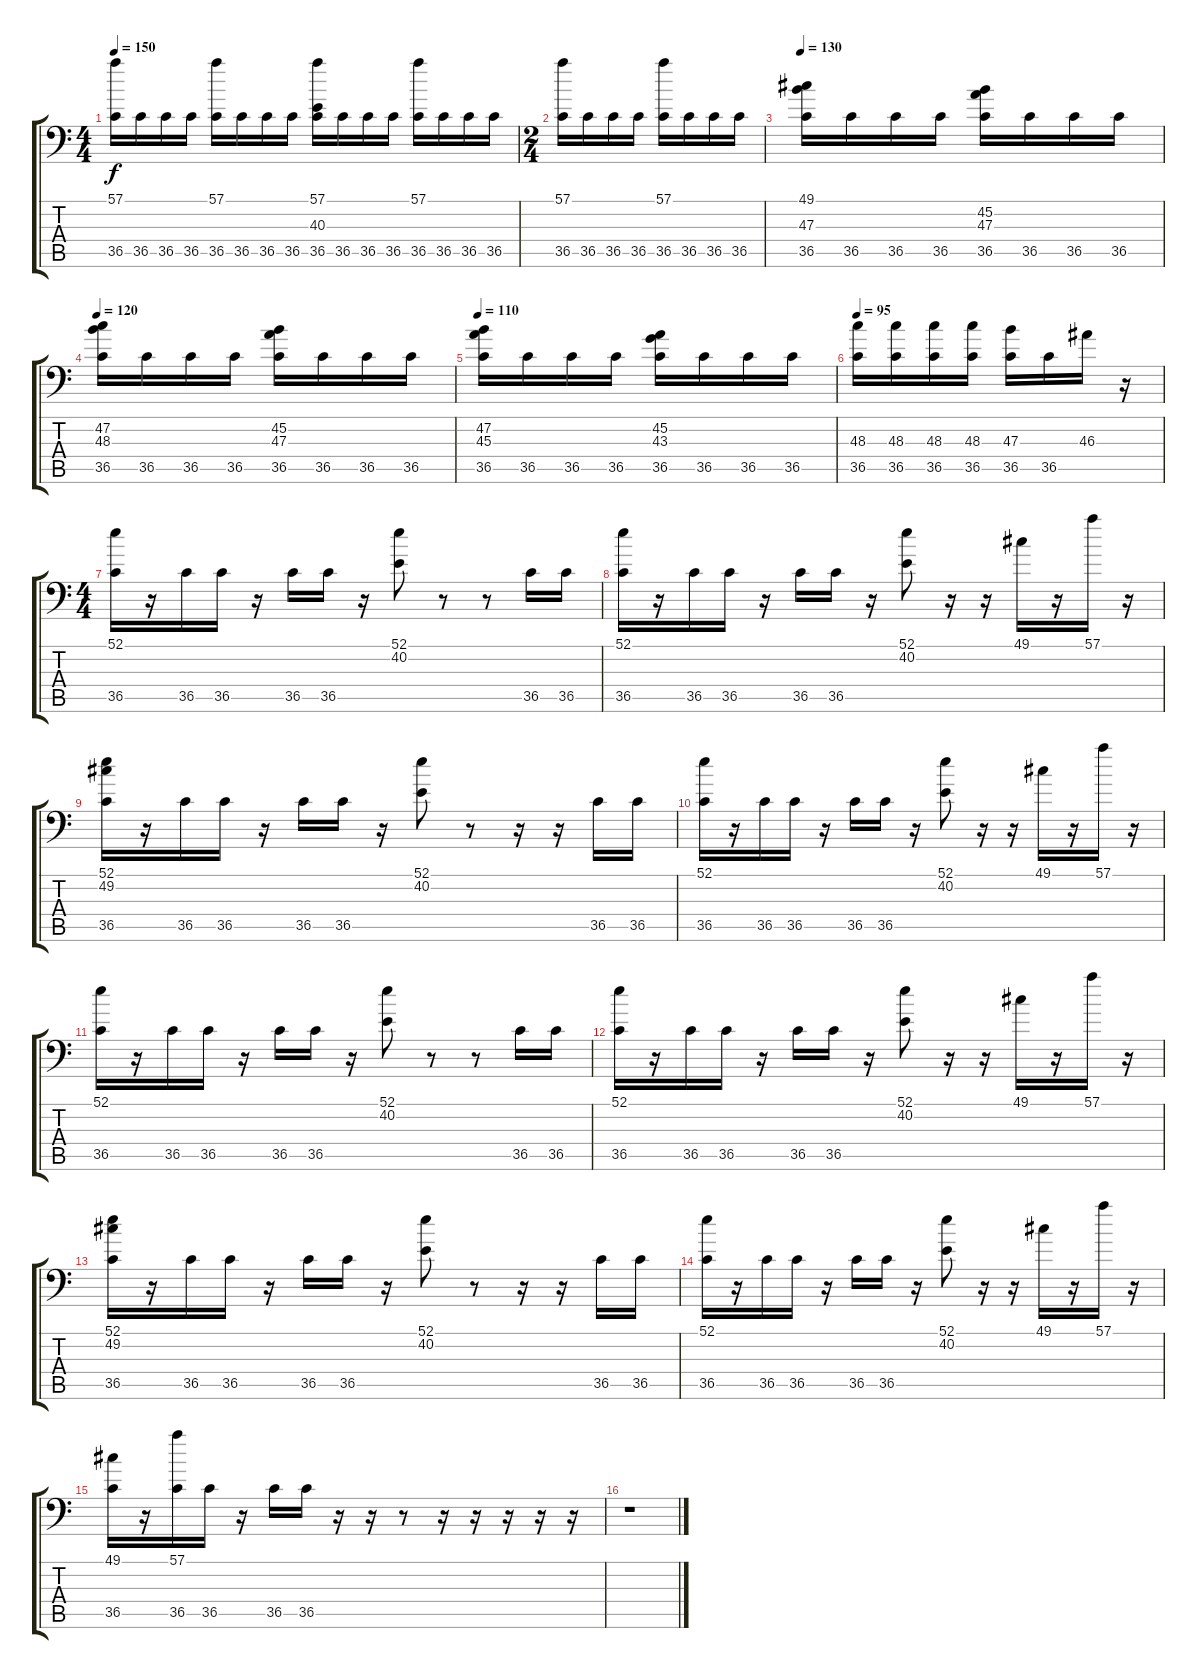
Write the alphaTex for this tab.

\track "" {instrument acousticgrandpiano}
\staff {score tabs}
\tuning (C-1 C-1 C-1 C-1 C-1 C-1) {hide}
\ts (4 4)
\tempo 150
\clef f4
\ks c
(57.1 36.5).16{dy f} 36.5.16 36.5.16 36.5.16 (57.1 36.5).16 36.5.16 36.5.16 36.5.16 (57.1 40.3 36.5).16 36.5.16 36.5.16 36.5.16 (57.1 36.5).16 36.5.16 36.5.16 36.5.16 |
\ts (2 4)
(57.1 36.5).16 36.5.16 36.5.16 36.5.16 (57.1 36.5).16 36.5.16 36.5.16 36.5.16 |
\tempo 130
(49.1 47.3 36.5).16 36.5.16 36.5.16 36.5.16 (45.2 47.3 36.5).16 36.5.16 36.5.16 36.5.16 |
\tempo 120
(47.2 48.3 36.5).16 36.5.16 36.5.16 36.5.16 (45.2 47.3 36.5).16 36.5.16 36.5.16 36.5.16 |
\tempo 110
(47.2 45.3 36.5).16 36.5.16 36.5.16 36.5.16 (45.2 43.3 36.5).16 36.5.16 36.5.16 36.5.16 |
\tempo 95
(48.3 36.5).16 (48.3 36.5).16 (48.3 36.5).16 (48.3 36.5).16 (47.3 36.5).16 36.5.16 46.3.16 r.16 |
\ts (4 4)
(52.1 36.5).16 r.16 36.5.16 36.5.16 r.16 36.5.16 36.5.16 r.16 (52.1 40.2).8 r.8 r.8 36.5.16 36.5.16 |
(52.1 36.5).16 r.16 36.5.16 36.5.16 r.16 36.5.16 36.5.16 r.16 (52.1 40.2).8 r.16 r.16 49.1.16 r.16 57.1.16 r.16 |
(52.1 49.2 36.5).16 r.16 36.5.16 36.5.16 r.16 36.5.16 36.5.16 r.16 (52.1 40.2).8 r.8 r.16 r.16 36.5.16 36.5.16 |
(52.1 36.5).16 r.16 36.5.16 36.5.16 r.16 36.5.16 36.5.16 r.16 (52.1 40.2).8 r.16 r.16 49.1.16 r.16 57.1.16 r.16 |
(52.1 36.5).16 r.16 36.5.16 36.5.16 r.16 36.5.16 36.5.16 r.16 (52.1 40.2).8 r.8 r.8 36.5.16 36.5.16 |
(52.1 36.5).16 r.16 36.5.16 36.5.16 r.16 36.5.16 36.5.16 r.16 (52.1 40.2).8 r.16 r.16 49.1.16 r.16 57.1.16 r.16 |
(52.1 49.2 36.5).16 r.16 36.5.16 36.5.16 r.16 36.5.16 36.5.16 r.16 (52.1 40.2).8 r.8 r.16 r.16 36.5.16 36.5.16 |
(52.1 36.5).16 r.16 36.5.16 36.5.16 r.16 36.5.16 36.5.16 r.16 (52.1 40.2).8 r.16 r.16 49.1.16 r.16 57.1.16 r.16 |
(49.1 36.5).16 r.16 (57.1 36.5).16 36.5.16 r.16 36.5.16 36.5.16 r.16 r.16 r.8 r.16 r.16 r.16 r.16 r.16 |
r.1
